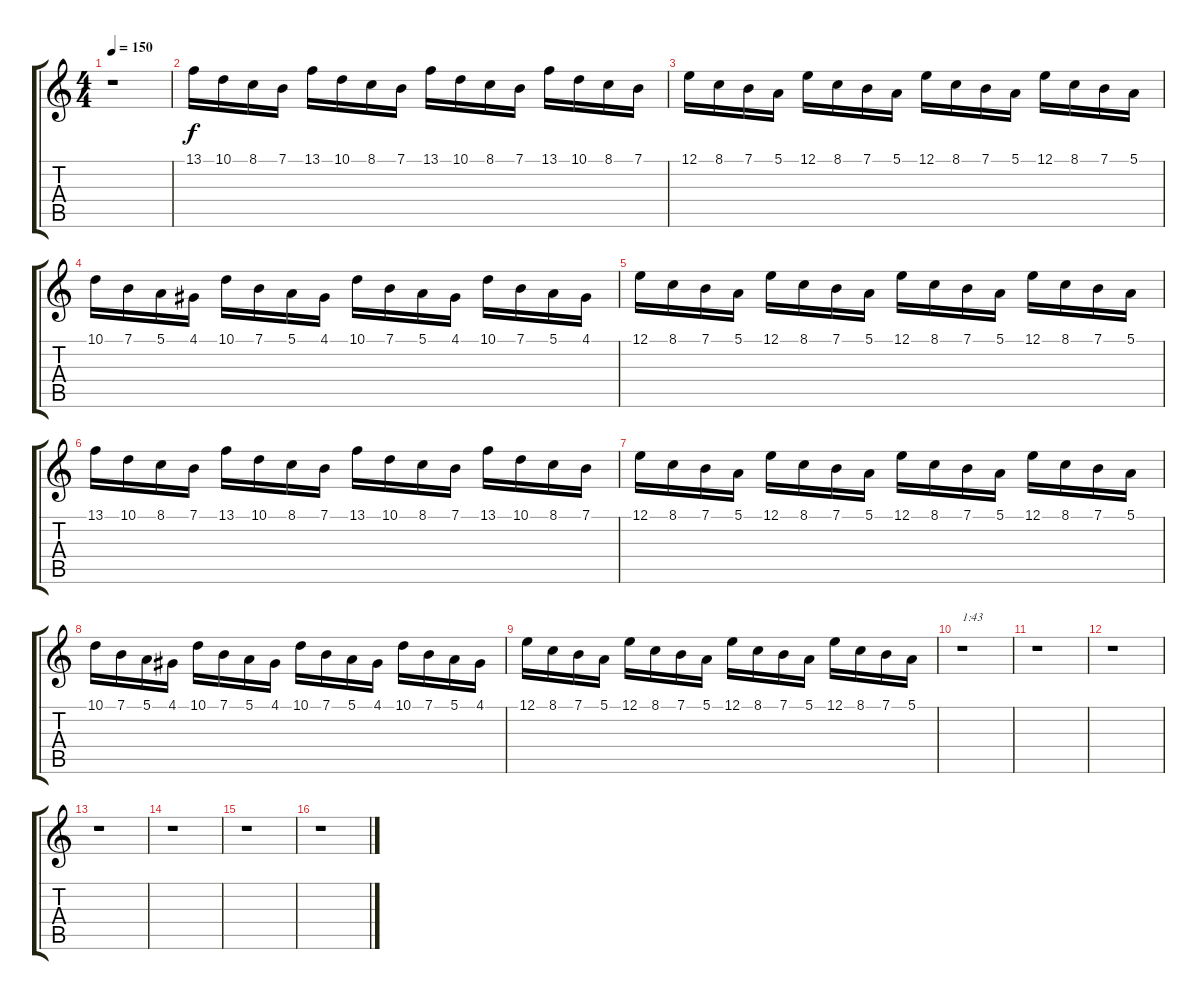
\track "" {instrument clavinet}
\staff {score tabs}
\tuning (E4 B3 G3 D3 A2 E2) {hide}
\ts (4 4)
\tempo 150
\clef g2
\ks c
r.1{dy f} |
13.1.16 10.1.16 8.1.16 7.1.16 13.1.16 10.1.16 8.1.16 7.1.16 13.1.16 10.1.16 8.1.16 7.1.16 13.1.16 10.1.16 8.1.16 7.1.16 |
12.1.16 8.1.16 7.1.16 5.1.16 12.1.16 8.1.16 7.1.16 5.1.16 12.1.16 8.1.16 7.1.16 5.1.16 12.1.16 8.1.16 7.1.16 5.1.16 |
10.1.16 7.1.16 5.1.16 4.1.16 10.1.16 7.1.16 5.1.16 4.1.16 10.1.16 7.1.16 5.1.16 4.1.16 10.1.16 7.1.16 5.1.16 4.1.16 |
12.1.16 8.1.16 7.1.16 5.1.16 12.1.16 8.1.16 7.1.16 5.1.16 12.1.16 8.1.16 7.1.16 5.1.16 12.1.16 8.1.16 7.1.16 5.1.16 |
13.1.16 10.1.16 8.1.16 7.1.16 13.1.16 10.1.16 8.1.16 7.1.16 13.1.16 10.1.16 8.1.16 7.1.16 13.1.16 10.1.16 8.1.16 7.1.16 |
12.1.16 8.1.16 7.1.16 5.1.16 12.1.16 8.1.16 7.1.16 5.1.16 12.1.16 8.1.16 7.1.16 5.1.16 12.1.16 8.1.16 7.1.16 5.1.16 |
10.1.16 7.1.16 5.1.16 4.1.16 10.1.16 7.1.16 5.1.16 4.1.16 10.1.16 7.1.16 5.1.16 4.1.16 10.1.16 7.1.16 5.1.16 4.1.16 |
12.1.16 8.1.16 7.1.16 5.1.16 12.1.16 8.1.16 7.1.16 5.1.16 12.1.16 8.1.16 7.1.16 5.1.16 12.1.16 8.1.16 7.1.16 5.1.16 |
r.1{txt "1:43"} |
r.1 |
r.1 |
r.1 |
r.1 |
r.1 |
r.1
